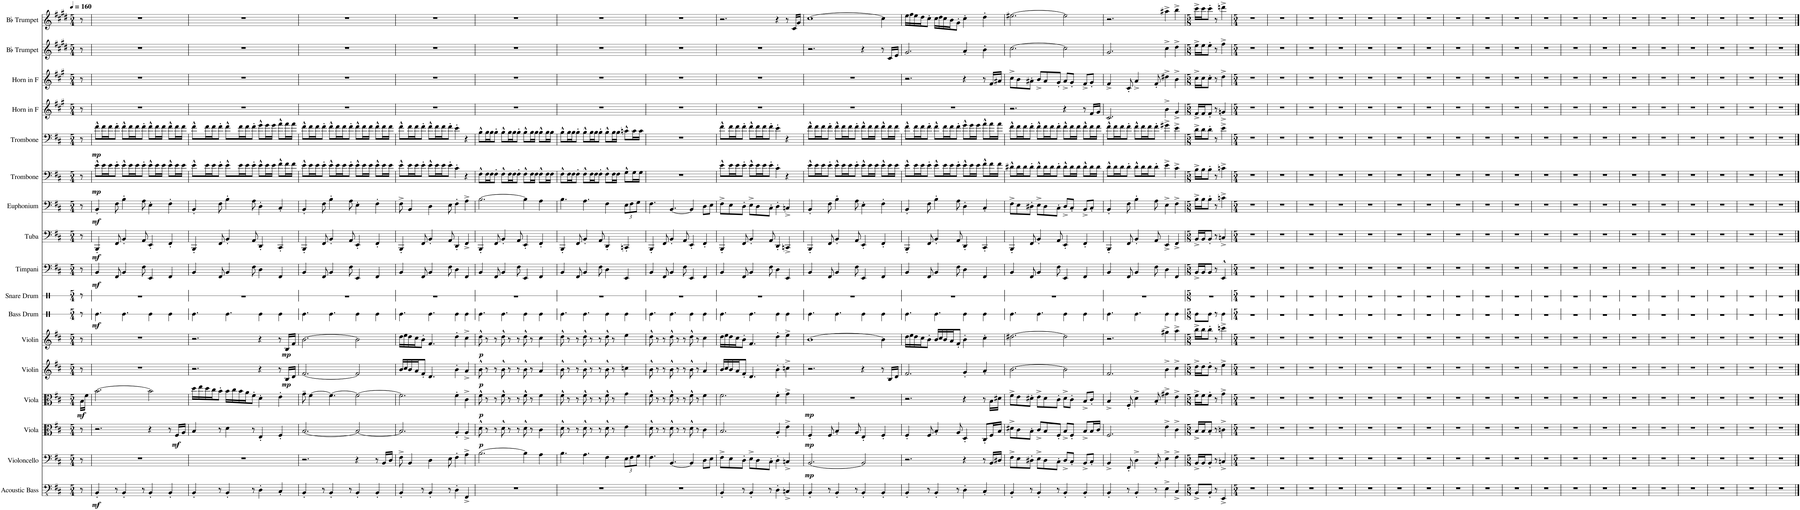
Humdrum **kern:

**kern	**dynam	**kern	**dynam	**kern	**dynam	**kern	**dynam	**kern	**dynam	**kern	**dynam	**kern	**dynam	**kern	**kern	**dynam	**kern	**dynam	**kern	**dynam	**kern	**dynam	**kern	**dynam	**kern	**kern	**kern	**kern
*part17	*part17	*part16	*part16	*part15	*part15	*part14	*part14	*part13	*part13	*part12	*part12	*part11	*part11	*part10	*part9	*part9	*part8	*part8	*part7	*part7	*part6	*part6	*part5	*part5	*part4	*part3	*part2	*part1
*staff17	*staff17	*staff16	*staff16	*staff15	*staff15	*staff14	*staff14	*staff13	*staff13	*staff12	*staff12	*staff11	*staff11	*staff10	*staff9	*staff9	*staff8	*staff8	*staff7	*staff7	*staff6	*staff6	*staff5	*staff5	*staff4	*staff3	*staff2	*staff1
*I"Acoustic Bass	*	*I"Violoncello	*	*I"Viola	*	*I"Viola	*	*I"Violin	*	*I"Violin	*	*I"Bass Drum	*	*I"Snare Drum	*I"Timpani	*	*I"Tuba	*	*I"Euphonium	*	*I"Trombone	*	*I"Trombone	*	*I"Horn in F	*I"Horn in F	*I"Bb Trumpet	*I"Bb Trumpet
*I'Bass	*	*I'Vc.	*	*I'Vla.	*	*I'Vla.	*	*I'Vln.	*	*I'Vln.	*	*I'B. Dr.	*	*I'Sn. Dr.	*I'Timp.	*	*I'Tba.	*	*I'Euph.	*	*I'Tbn.	*	*I'Tbn.	*	*	*	*I'Bb Tpt.	*I'Bb Tpt.
*	*	*	*	*	*	*	*	*	*	*	*	*stria1	*	*stria1	*	*	*	*	*	*	*	*	*	*	*	*	*	*
*clefFv4	*	*clefF4	*	*clefC3	*	*clefC3	*	*clefG2	*	*clefG2	*	*clefX	*	*clefX	*clefF4	*	*clefF4	*	*clefF4	*	*clefF4	*	*clefF4	*	*clefG2	*clefG2	*clefG2	*clefG2
*	*	*	*	*	*	*	*	*	*	*	*	*	*	*	*	*	*	*	*	*	*	*	*	*	*Trd4c7	*Trd4c7	*Trd1c2	*Trd1c2
*k[f#c#]	*	*k[f#c#]	*	*k[f#c#]	*	*k[f#c#]	*	*k[f#c#]	*	*k[f#c#]	*	*k[]	*	*k[]	*k[f#c#]	*	*k[f#c#]	*	*k[f#c#]	*	*k[f#c#]	*	*k[f#c#]	*	*k[f#c#g#]	*k[f#c#g#]	*k[f#c#g#d#]	*k[f#c#g#d#]
*M5/4	*	*M5/4	*	*M5/4	*	*M5/4	*	*M5/4	*	*M5/4	*	*M5/4	*	*M5/4	*M5/4	*	*M5/4	*	*M5/4	*	*M5/4	*	*M5/4	*	*M5/4	*M5/4	*M5/4	*M5/4
*MM160	*	*MM160	*	*MM160	*	*MM160	*	*MM160	*	*MM160	*	*MM160	*	*MM160	*MM160	*	*MM160	*	*MM160	*	*MM160	*	*MM160	*	*MM160	*MM160	*MM160	*MM160
=1	=1	=1	=1	=1	=1	=1	=1	=1	=1	=1	=1	=1	=1	=1	=1	=1	=1	=1	=1	=1	=1	=1	=1	=1	=1	=1	=1	=1
!	!	!	!	!	!	!	!LO:DY:b	!	!	!	!	!	!	!	!	!	!	!	!	!	!	!	!	!	!	!	!	!
8r	.	8r	.	8r	.	16B\LL	mf	8r	.	8r	.	8r	.	8r	8r	.	8r	.	8r	.	8r	.	8r	.	8r	8r	8r	8r
.	.	.	.	.	.	16f#\JJ	.	.	.	.	.	.	.	.	.	.	.	.	.	.	.	.	.	.	.	.	.	.
=2	=2	=2	=2	=2	=2	=2	=2	=2	=2	=2	=2	=2	=2	=2	=2	=2	=2	=2	=2	=2	=2	=2	=2	=2	=2	=2	=2	=2
!	!LO:DY:b	!	!	!	!	!	!	!	!	!	!	!	!LO:DY:b	!	!	!LO:DY:b	!	!LO:DY:b	!	!LO:DY:b	!	!LO:DY:b	!	!LO:DY:b	!	!	!	!
4BBB'/	mf	4%5r	.	2.r	.	[2.b\	.	4%5r	.	4%5r	.	4.Re\	mf	4%5r	4BB/	mf	4BBB'/	mf	4BB'/	mf	8e^^\L	mp	8f#^^\L	mp	4%5r	4%5r	4%5r	4%5r
.	.	.	.	.	.	.	.	.	.	.	.	.	.	.	.	.	.	.	.	.	16e\L	.	16f#\L	.	.	.	.	.
.	.	.	.	.	.	.	.	.	.	.	.	.	.	.	.	.	.	.	.	.	16e\J	.	16f#\J	.	.	.	.	.
8r	.	.	.	.	.	.	.	.	.	.	.	.	.	.	8FF#/	.	8FF#/	.	8F#\	.	8e'\J	.	8f#'\J	.	.	.	.	.
4BBB'/	.	.	.	.	.	.	.	.	.	.	.	4.Re\	.	.	4BB/	.	4BB'/	.	4B'\	.	8e^^\L	.	8f#^^\L	.	.	.	.	.
.	.	.	.	.	.	.	.	.	.	.	.	.	.	.	.	.	.	.	.	.	16e\L	.	16f#\L	.	.	.	.	.
.	.	.	.	.	.	.	.	.	.	.	.	.	.	.	.	.	.	.	.	.	16e\J	.	16f#\J	.	.	.	.	.
8r	.	.	.	.	.	.	.	.	.	.	.	.	.	.	8F#\	.	8AA/	.	8A\	.	8e'\J	.	8f#'\J	.	.	.	.	.
4BBB'/	.	.	.	4r	.	2b\]	.	.	.	.	.	4Re\	.	.	4EE/	.	4EE'/	.	4E'\	.	8e^^\L	.	8f#^^\L	.	.	.	.	.
.	.	.	.	.	.	.	.	.	.	.	.	.	.	.	.	.	.	.	.	.	16e\L	.	16f#\L	.	.	.	.	.
.	.	.	.	.	.	.	.	.	.	.	.	.	.	.	.	.	.	.	.	.	16e\JJ	.	16f#\JJ	.	.	.	.	.
4BBB'/	.	.	.	8r	.	.	.	.	.	.	.	4Re\	.	.	4FF#/	.	4FF#'/	.	4F#'\	.	8e^^\L	.	8f#^^\L	.	.	.	.	.
!	!	!	!	!	!LO:DY:b	!	!	!	!	!	!	!	!	!	!	!	!	!	!	!	!	!	!	!	!	!	!	!
.	.	.	.	16F#/LL	mf	.	.	.	.	.	.	.	.	.	.	.	.	.	.	.	16e\L	.	16f#\L	.	.	.	.	.
.	.	.	.	16A/JJ	.	.	.	.	.	.	.	.	.	.	.	.	.	.	.	.	16e\JJ	.	16f#\JJ	.	.	.	.	.
=3	=3	=3	=3	=3	=3	=3	=3	=3	=3	=3	=3	=3	=3	=3	=3	=3	=3	=3	=3	=3	=3	=3	=3	=3	=3	=3	=3	=3
4BBB'/	.	4%5r	.	4B/	.	16dd\LL	.	2.r	.	2.r	.	4.Re\	.	4%5r	4BB/	.	4BBB'/	.	4BB'/	.	8e^^\L	.	8f#^^\L	.	4%5r	4%5r	4%5r	4%5r
.	.	.	.	.	.	16ee\	.	.	.	.	.	.	.	.	.	.	.	.	.	.	.	.	.	.	.	.	.	.
.	.	.	.	.	.	16dd\	.	.	.	.	.	.	.	.	.	.	.	.	.	.	16e\L	.	16f#\L	.	.	.	.	.
.	.	.	.	.	.	16cc#\J	.	.	.	.	.	.	.	.	.	.	.	.	.	.	16e\J	.	16f#\J	.	.	.	.	.
8r	.	.	.	8r	.	8b'\J	.	.	.	.	.	.	.	.	8FF#/	.	8FF#/	.	8F#\	.	8e'\J	.	8f#'\J	.	.	.	.	.
4BBB'/	.	.	.	4d\	.	16b\LL	.	.	.	.	.	4.Re\	.	.	4BB/	.	4BB'/	.	4B'\	.	8e^^\L	.	8f#^^\L	.	.	.	.	.
.	.	.	.	.	.	16cc#\	.	.	.	.	.	.	.	.	.	.	.	.	.	.	.	.	.	.	.	.	.	.
.	.	.	.	.	.	16b\	.	.	.	.	.	.	.	.	.	.	.	.	.	.	16e\L	.	16f#\L	.	.	.	.	.
.	.	.	.	.	.	16a\J	.	.	.	.	.	.	.	.	.	.	.	.	.	.	16e\J	.	16f#\J	.	.	.	.	.
8r	.	.	.	8r	.	8f#'\J	.	.	.	.	.	.	.	.	8F#\	.	8AA/	.	8A\	.	8e'\J	.	8f#'\J	.	.	.	.	.
4DD'\	.	.	.	4E'/	.	4d'\	.	4r	.	4r	.	4Re\	.	.	4D\	.	4DD'/	.	4D'\	.	8e^^\L	.	8g^^\L	.	.	.	.	.
.	.	.	.	.	.	.	.	.	.	.	.	.	.	.	.	.	.	.	.	.	16e\L	.	16g\L	.	.	.	.	.
.	.	.	.	.	.	.	.	.	.	.	.	.	.	.	.	.	.	.	.	.	16e\JJ	.	16g\JJ	.	.	.	.	.
4CC#'/	.	.	.	4F#'/	.	4e'\	.	8r	.	8r	.	4Re\	.	.	4FF#/	.	4CC#'/	.	4C#'/	.	8f#^^\L	.	8a^^\L	.	.	.	.	.
!	!	!	!	!	!	!	!	!	!LO:DY:b	!	!LO:DY:b	!	!	!	!	!	!	!	!	!	!	!	!	!	!	!	!	!
.	.	.	.	.	.	.	.	16B/LL	mp	16B/LL	mp	.	.	.	.	.	.	.	.	.	16f#\L	.	16a\L	.	.	.	.	.
.	.	.	.	.	.	.	.	16d/JJ	.	16f#/JJ	.	.	.	.	.	.	.	.	.	.	16f#\JJ	.	16a\JJ	.	.	.	.	.
=4	=4	=4	=4	=4	=4	=4	=4	=4	=4	=4	=4	=4	=4	=4	=4	=4	=4	=4	=4	=4	=4	=4	=4	=4	=4	=4	=4	=4
4BBB'/	.	2.r	.	[2.B/	.	8g~\	.	[2.f#/	.	[2.b\	.	4.Re\	.	4%5r	4BB/	.	4BBB'/	.	4BB'/	.	8e^^\L	.	8f#^^\L	.	4%5r	4%5r	4%5r	4%5r
.	.	.	.	.	.	[4f#\	.	.	.	.	.	.	.	.	.	.	.	.	.	.	16e\L	.	16f#\L	.	.	.	.	.
.	.	.	.	.	.	.	.	.	.	.	.	.	.	.	.	.	.	.	.	.	16e\J	.	16f#\J	.	.	.	.	.
8r	.	.	.	.	.	.	.	.	.	.	.	.	.	.	8FF#/	.	8FF#/	.	8F#\	.	8e'\J	.	8f#'\J	.	.	.	.	.
4BBB'/	.	.	.	.	.	4.f#\_	.	.	.	.	.	4.Re\	.	.	4BB/	.	4BB'/	.	4B'\	.	8e^^\L	.	8f#^^\L	.	.	.	.	.
.	.	.	.	.	.	.	.	.	.	.	.	.	.	.	.	.	.	.	.	.	16e\L	.	16f#\L	.	.	.	.	.
.	.	.	.	.	.	.	.	.	.	.	.	.	.	.	.	.	.	.	.	.	16e\J	.	16f#\J	.	.	.	.	.
8r	.	.	.	.	.	.	.	.	.	.	.	.	.	.	8F#\	.	8AA/	.	8A\	.	8e'\J	.	8f#'\J	.	.	.	.	.
4BBB'/	.	4r	.	2B/_	.	2f#\_	.	2f#/]	.	2b\]	.	4Re\	.	.	4EE/	.	4EE'/	.	4E'\	.	8e^^\L	.	8f#^^\L	.	.	.	.	.
.	.	.	.	.	.	.	.	.	.	.	.	.	.	.	.	.	.	.	.	.	16e\L	.	16f#\L	.	.	.	.	.
.	.	.	.	.	.	.	.	.	.	.	.	.	.	.	.	.	.	.	.	.	16e\JJ	.	16f#\JJ	.	.	.	.	.
4BBB'/	.	8r	.	.	.	.	.	.	.	.	.	4Re\	.	.	4FF#/	.	4FF#'/	.	4F#'\	.	8e^^\L	.	8f#^^\L	.	.	.	.	.
.	.	16BB/LL	.	.	.	.	.	.	.	.	.	.	.	.	.	.	.	.	.	.	16e\L	.	16f#\L	.	.	.	.	.
.	.	16D/JJ	.	.	.	.	.	.	.	.	.	.	.	.	.	.	.	.	.	.	16e\JJ	.	16f#\JJ	.	.	.	.	.
=5	=5	=5	=5	=5	=5	=5	=5	=5	=5	=5	=5	=5	=5	=5	=5	=5	=5	=5	=5	=5	=5	=5	=5	=5	=5	=5	=5	=5
4BBB'/	.	8F#^\	.	2.B/]	.	2.f#\]	.	16b/LL	.	16dd\LL	.	4.Re\	.	4%5r	4BB/	.	4BBB'/	.	8F#^\	.	8e^^\L	.	8f#^^\L	.	4%5r	4%5r	4%5r	4%5r
.	.	.	.	.	.	.	.	16cc#/	.	16ee\	.	.	.	.	.	.	.	.	.	.	.	.	.	.	.	.	.	.
.	.	4BB/	.	.	.	.	.	16b/	.	16dd\	.	.	.	.	.	.	.	.	4BB/	.	16e\L	.	16f#\L	.	.	.	.	.
.	.	.	.	.	.	.	.	16a/J	.	16cc#\J	.	.	.	.	.	.	.	.	.	.	16e\J	.	16f#\J	.	.	.	.	.
8r	.	.	.	.	.	.	.	8f#'/J	.	8b'\J	.	.	.	.	8FF#/	.	8FF#/	.	.	.	8e'\J	.	8f#'\J	.	.	.	.	.
4BBB'/	.	4D\	.	.	.	.	.	4.d/	.	4.f#/	.	4.Re\	.	.	4BB/	.	4BB'/	.	4D\	.	8e^^\L	.	8f#^^\L	.	.	.	.	.
.	.	.	.	.	.	.	.	.	.	.	.	.	.	.	.	.	.	.	.	.	16e\L	.	16f#\L	.	.	.	.	.
.	.	.	.	.	.	.	.	.	.	.	.	.	.	.	.	.	.	.	.	.	16e\J	.	16f#\J	.	.	.	.	.
8r	.	8E\	.	.	.	.	.	.	.	.	.	.	.	.	8F#\	.	8AA/	.	8E\	.	8e'\J	.	8f#'\J	.	.	.	.	.
4DD'\	.	4F#'\	.	4A'/	.	4f#'\	.	4b'\	.	4dd'\	.	4Re\	.	.	4D\	.	4DD'/	.	4F#'\	.	4c#'\	.	4e'\	.	.	.	.	.
4FFF#^/	.	4A^\	.	4A^/	.	4c#^\	.	4a^/	.	4cc#^\	.	4Re\	.	.	4FF#/	.	4FF#^/	.	4A^\	.	4r	.	4r	.	.	.	.	.
=6	=6	=6	=6	=6	=6	=6	=6	=6	=6	=6	=6	=6	=6	=6	=6	=6	=6	=6	=6	=6	=6	=6	=6	=6	=6	=6	=6	=6
!	!	!	!	!	!LO:DY:b	!	!LO:DY:b	!	!LO:DY:b	!	!LO:DY:b	!	!	!	!	!	!	!	!	!	!	!	!	!	!	!	!	!
4%5r	.	[2.B\	.	8d^^\	p	8f#^^\	p	8b^^\	p	8dd^^\	p	4.Re\	.	4%5r	4BB/	.	4BBB'/	.	[2.B\	.	8F#^^\L	.	8B^^\L	.	4%5r	4%5r	4%5r	4%5r
.	.	.	.	8r	.	8r	.	8r	.	8r	.	.	.	.	.	.	.	.	.	.	16F#\L	.	16B\L	.	.	.	.	.
.	.	.	.	.	.	.	.	.	.	.	.	.	.	.	.	.	.	.	.	.	16F#\J	.	16B\J	.	.	.	.	.
.	.	.	.	8r	.	8r	.	8r	.	8r	.	.	.	.	8FF#/	.	8FF#/	.	.	.	8F#'\J	.	8B'\J	.	.	.	.	.
.	.	.	.	8d^^\	.	8f#^^\	.	8b^^\	.	8dd^^\	.	4.Re\	.	.	4BB/	.	4BB'/	.	.	.	8F#^^\L	.	8B^^\L	.	.	.	.	.
.	.	.	.	8r	.	8r	.	8r	.	8r	.	.	.	.	.	.	.	.	.	.	16F#\L	.	16B\L	.	.	.	.	.
.	.	.	.	.	.	.	.	.	.	.	.	.	.	.	.	.	.	.	.	.	16F#\J	.	16B\J	.	.	.	.	.
.	.	.	.	8r	.	8r	.	8r	.	8r	.	.	.	.	8F#\	.	8AA/	.	.	.	8F#'\J	.	8B'\J	.	.	.	.	.
.	.	4B\]	.	8d^^\	.	8f#^^\	.	8b^^\	.	8dd^^\	.	4Re\	.	.	4EE/	.	4EE'/	.	4B\]	.	8F#^^\L	.	8B^^\L	.	.	.	.	.
.	.	.	.	8r	.	8r	.	8r	.	8r	.	.	.	.	.	.	.	.	.	.	16F#\L	.	16B\L	.	.	.	.	.
.	.	.	.	.	.	.	.	.	.	.	.	.	.	.	.	.	.	.	.	.	16F#\JJ	.	16B\JJ	.	.	.	.	.
.	.	4A\	.	4c#\	.	4f#\	.	4a/	.	4cc#\	.	4Re\	.	.	4FF#/	.	4FF#'/	.	4A\	.	8F#^^\L	.	8B^^\L	.	.	.	.	.
.	.	.	.	.	.	.	.	.	.	.	.	.	.	.	.	.	.	.	.	.	16F#\L	.	16B\L	.	.	.	.	.
.	.	.	.	.	.	.	.	.	.	.	.	.	.	.	.	.	.	.	.	.	16F#\JJ	.	16B\JJ	.	.	.	.	.
=7	=7	=7	=7	=7	=7	=7	=7	=7	=7	=7	=7	=7	=7	=7	=7	=7	=7	=7	=7	=7	=7	=7	=7	=7	=7	=7	=7	=7
4%5r	.	4.B\	.	8d^^\	.	8f#^^\	.	8b^^\	.	8dd^^\	.	4.Re\	.	4%5r	4BB/	.	4BBB'/	.	4.B\	.	8F#^^\L	.	8B^^\L	.	4%5r	4%5r	4%5r	4%5r
.	.	.	.	8r	.	8r	.	8r	.	8r	.	.	.	.	.	.	.	.	.	.	16F#\L	.	16B\L	.	.	.	.	.
.	.	.	.	.	.	.	.	.	.	.	.	.	.	.	.	.	.	.	.	.	16F#\J	.	16B\J	.	.	.	.	.
.	.	.	.	8r	.	8r	.	8r	.	8r	.	.	.	.	8FF#/	.	8FF#/	.	.	.	8F#'\J	.	8B'\J	.	.	.	.	.
.	.	4.A\	.	8d^^\	.	8f#^^\	.	8b^^\	.	8dd^^\	.	4.Re\	.	.	4BB/	.	4BB'/	.	4.A\	.	8F#^^\L	.	8B^^\L	.	.	.	.	.
.	.	.	.	8r	.	8r	.	8r	.	8r	.	.	.	.	.	.	.	.	.	.	16F#\L	.	16B\L	.	.	.	.	.
.	.	.	.	.	.	.	.	.	.	.	.	.	.	.	.	.	.	.	.	.	16F#\J	.	16B\J	.	.	.	.	.
.	.	.	.	8r	.	8r	.	8r	.	8r	.	.	.	.	8F#\	.	8AA/	.	.	.	8F#'\J	.	8B'\J	.	.	.	.	.
.	.	4F#\	.	8d^^\	.	8f#^^\	.	8b^^\	.	8dd^^\	.	4Re\	.	.	4D\	.	4DD'/	.	4F#\	.	8F#^^\L	.	8B^^\L	.	.	.	.	.
.	.	.	.	8r	.	8r	.	8r	.	8r	.	.	.	.	.	.	.	.	.	.	16F#\L	.	16B\L	.	.	.	.	.
.	.	.	.	.	.	.	.	.	.	.	.	.	.	.	.	.	.	.	.	.	16F#\JJ	.	16B\JJ	.	.	.	.	.
*	*	*Xbrackettup	*	*	*	*	*	*	*	*	*	*	*	*	*	*	*	*	*Xbrackettup	*	*	*	*	*	*	*	*	*
.	.	12E\L	.	4e\	.	4g\	.	4ccn\	.	4ee\	.	4Re\	.	.	4EE/	.	4CCn'/	.	12E\L	.	8G^^\L	.	8cn^^\L	.	.	.	.	.
.	.	12F#\	.	.	.	.	.	.	.	.	.	.	.	.	.	.	.	.	12F#\	.	.	.	.	.	.	.	.	.
.	.	.	.	.	.	.	.	.	.	.	.	.	.	.	.	.	.	.	.	.	16G\L	.	16c\L	.	.	.	.	.
.	.	12G\J	.	.	.	.	.	.	.	.	.	.	.	.	.	.	.	.	12G\J	.	.	.	.	.	.	.	.	.
.	.	.	.	.	.	.	.	.	.	.	.	.	.	.	.	.	.	.	.	.	16G\JJ	.	16c\JJ	.	.	.	.	.
=8	=8	=8	=8	=8	=8	=8	=8	=8	=8	=8	=8	=8	=8	=8	=8	=8	=8	=8	=8	=8	=8	=8	=8	=8	=8	=8	=8	=8
4%5r	.	4.F#\	.	8d^^\	.	8f#^^\	.	8b^^\	.	8dd^^\	.	4.Re\	.	4%5r	4BB/	.	4BBB'/	.	4.F#\	.	4%5r	.	4%5r	.	4%5r	4%5r	4%5r	4%5r
.	.	.	.	8r	.	8r	.	8r	.	8r	.	.	.	.	.	.	.	.	.	.	.	.	.	.	.	.	.	.
.	.	.	.	8r	.	8r	.	8r	.	8r	.	.	.	.	8FF#/	.	8FF#/	.	.	.	.	.	.	.	.	.	.	.
.	.	[4.BB/	.	8d^^\	.	8f#^^\	.	8b^^\	.	8dd^^\	.	4.Re\	.	.	4BB/	.	4BB'/	.	[4.BB/	.	.	.	.	.	.	.	.	.
.	.	.	.	8r	.	8r	.	8r	.	8r	.	.	.	.	.	.	.	.	.	.	.	.	.	.	.	.	.	.
.	.	.	.	8r	.	8r	.	8r	.	8r	.	.	.	.	8F#\	.	8AA/	.	.	.	.	.	.	.	.	.	.	.
.	.	4BB/]	.	8d^^\	.	8f#^^\	.	8b^^\	.	8dd^^\	.	4Re\	.	.	4EE/	.	4EE'/	.	4BB/]	.	.	.	.	.	.	.	.	.
.	.	.	.	8r	.	8r	.	8r	.	8r	.	.	.	.	.	.	.	.	.	.	.	.	.	.	.	.	.	.
.	.	8D\L	.	4c#\	.	4f#\	.	4a/	.	4cc#\	.	4Re\	.	.	4FF#/	.	4FF#'/	.	8D\L	.	.	.	.	.	.	.	.	.
.	.	8E\J	.	.	.	.	.	.	.	.	.	.	.	.	.	.	.	.	8E\J	.	.	.	.	.	.	.	.	.
=9	=9	=9	=9	=9	=9	=9	=9	=9	=9	=9	=9	=9	=9	=9	=9	=9	=9	=9	=9	=9	=9	=9	=9	=9	=9	=9	=9	=9
4BBB'/	.	8F#^\L	.	2.B/	.	2.f#\	.	16b/LL	.	16dd\LL	.	4.Re\	.	4%5r	4BB/	.	4BBB'/	.	8F#^\L	.	8e^^\L	.	8f#^^\L	.	4%5r	4%5r	4%5r	2.r
.	.	.	.	.	.	.	.	16cc#/	.	16ee\	.	.	.	.	.	.	.	.	.	.	.	.	.	.	.	.	.	.
.	.	8E\	.	.	.	.	.	16b/	.	16dd\	.	.	.	.	.	.	.	.	8E\	.	16e\L	.	16f#\L	.	.	.	.	.
.	.	.	.	.	.	.	.	16a/J	.	16cc#\J	.	.	.	.	.	.	.	.	.	.	16e\J	.	16f#\J	.	.	.	.	.
8r	.	8D'\J	.	.	.	.	.	8f#'/J	.	8b'\J	.	.	.	.	8FF#/	.	8FF#/	.	8D'\J	.	8e'\J	.	8f#'\J	.	.	.	.	.
4BBB'/	.	8E^\L	.	.	.	.	.	4.d/	.	4.f#/	.	4.Re\	.	.	4BB/	.	4BB'/	.	8E^\L	.	8e^^\L	.	8f#^^\L	.	.	.	.	.
.	.	8D\	.	.	.	.	.	.	.	.	.	.	.	.	.	.	.	.	8D\	.	16e\L	.	16f#\L	.	.	.	.	.
.	.	.	.	.	.	.	.	.	.	.	.	.	.	.	.	.	.	.	.	.	16e\J	.	16f#\J	.	.	.	.	.
8r	.	8C#'\J	.	.	.	.	.	.	.	.	.	.	.	.	8F#\	.	8AA/	.	8C#'\J	.	8e'\J	.	8f#'\J	.	.	.	.	.
4DD'\	.	4D'\	.	4A'/	.	4f#'\	.	4b'\	.	4dd'\	.	4Re\	.	.	4D\	.	4DD'/	.	4D'\	.	4c#'\	.	4e'\	.	.	.	.	4r
4CCn^/	.	4Cn^/	.	4e^\	.	4g^\	.	4ccn^\	.	4ee^\	.	4Re\	.	.	4EE/	.	4CCn^/	.	4Cn^/	.	4r	.	4r	.	.	.	.	8r
.	.	.	.	.	.	.	.	.	.	.	.	.	.	.	.	.	.	.	.	.	.	.	.	.	.	.	.	16c#/LL
.	.	.	.	.	.	.	.	.	.	.	.	.	.	.	.	.	.	.	.	.	.	.	.	.	.	.	.	16g#/JJ
=10	=10	=10	=10	=10	=10	=10	=10	=10	=10	=10	=10	=10	=10	=10	=10	=10	=10	=10	=10	=10	=10	=10	=10	=10	=10	=10	=10	=10
!	!	!	!LO:DY:b	!	!LO:DY:b	!	!LO:DY:b	!	!	!	!	!	!	!	!	!	!	!	!	!	!	!	!	!	!	!	!	!
4BBB'/	.	[2.BB/	mp	4F#'/	mp	4%5r	mp	2.r	.	[1b	.	4.Re\	.	4%5r	4BB/	.	4BBB'/	.	4BB'/	.	8e^^\L	.	8f#^^\L	.	4%5r	4%5r	2.r	[1cc#
.	.	.	.	.	.	.	.	.	.	.	.	.	.	.	.	.	.	.	.	.	16e\L	.	16f#\L	.	.	.	.	.
.	.	.	.	.	.	.	.	.	.	.	.	.	.	.	.	.	.	.	.	.	16e\J	.	16f#\J	.	.	.	.	.
8r	.	.	.	8F#/	.	.	.	.	.	.	.	.	.	.	8FF#/	.	8FF#/	.	8F#\	.	8e'\J	.	8f#'\J	.	.	.	.	.
4BBB'/	.	.	.	4B'/	.	.	.	.	.	.	.	4.Re\	.	.	4BB/	.	4BB'/	.	4B'\	.	8e^^\L	.	8f#^^\L	.	.	.	.	.
.	.	.	.	.	.	.	.	.	.	.	.	.	.	.	.	.	.	.	.	.	16e\L	.	16f#\L	.	.	.	.	.
.	.	.	.	.	.	.	.	.	.	.	.	.	.	.	.	.	.	.	.	.	16e\J	.	16f#\J	.	.	.	.	.
8r	.	.	.	8A/	.	.	.	.	.	.	.	.	.	.	8F#\	.	8AA/	.	8A\	.	8e'\J	.	8f#'\J	.	.	.	.	.
4BBB'/	.	2BB/]	.	4E'/	.	.	.	4r	.	.	.	4Re\	.	.	4EE/	.	4EE'/	.	4E'\	.	8e^^\L	.	8f#^^\L	.	.	.	4r	.
.	.	.	.	.	.	.	.	.	.	.	.	.	.	.	.	.	.	.	.	.	16e\L	.	16f#\L	.	.	.	.	.
.	.	.	.	.	.	.	.	.	.	.	.	.	.	.	.	.	.	.	.	.	16e\JJ	.	16f#\JJ	.	.	.	.	.
4BBB'/	.	.	.	4F#'/	.	.	.	8r	.	4b\]	.	4Re\	.	.	4FF#/	.	4FF#'/	.	4F#'\	.	8e^^\L	.	8f#^^\L	.	.	.	8r	4cc#\]
.	.	.	.	.	.	.	.	16B/LL	.	.	.	.	.	.	.	.	.	.	.	.	16e\L	.	16f#\L	.	.	.	16c#/LL	.
.	.	.	.	.	.	.	.	16d/JJ	.	.	.	.	.	.	.	.	.	.	.	.	16e\JJ	.	16f#\JJ	.	.	.	16e/JJ	.
=11	=11	=11	=11	=11	=11	=11	=11	=11	=11	=11	=11	=11	=11	=11	=11	=11	=11	=11	=11	=11	=11	=11	=11	=11	=11	=11	=11	=11
4BBB'/	.	2.r	.	4F#'/	.	2.r	.	2.f#/	.	16dd\LL	.	4.Re\	.	4%5r	4BB/	.	4BBB'/	.	4BB'/	.	8e^^\L	.	8f#^^\L	.	4%5r	2.r	2.g#/	16ee\LL
.	.	.	.	.	.	.	.	.	.	16ee\	.	.	.	.	.	.	.	.	.	.	.	.	.	.	.	.	.	16ff#\
.	.	.	.	.	.	.	.	.	.	16dd\	.	.	.	.	.	.	.	.	.	.	16e\L	.	16f#\L	.	.	.	.	16ee\
.	.	.	.	.	.	.	.	.	.	16cc#\J	.	.	.	.	.	.	.	.	.	.	16e\J	.	16f#\J	.	.	.	.	16dd#\J
8r	.	.	.	8F#/	.	.	.	.	.	8b'\J	.	.	.	.	8FF#/	.	8FF#/	.	8F#\	.	8e'\J	.	8f#'\J	.	.	.	.	8cc#'\J
4BBB'/	.	.	.	4B'/	.	.	.	.	.	16b/LL	.	4.Re\	.	.	4BB/	.	4BB'/	.	4B'\	.	8e^^\L	.	8f#^^\L	.	.	.	.	16cc#\LL
.	.	.	.	.	.	.	.	.	.	16cc#/	.	.	.	.	.	.	.	.	.	.	.	.	.	.	.	.	.	16dd#\
.	.	.	.	.	.	.	.	.	.	16b/	.	.	.	.	.	.	.	.	.	.	16e\L	.	16f#\L	.	.	.	.	16cc#\
.	.	.	.	.	.	.	.	.	.	16a/J	.	.	.	.	.	.	.	.	.	.	16e\J	.	16f#\J	.	.	.	.	16b\J
8r	.	.	.	8A/	.	.	.	.	.	8f#'/J	.	.	.	.	8F#\	.	8AA/	.	8A\	.	8e'\J	.	8f#'\J	.	.	.	.	8g#'\J
4DD'\	.	4r	.	4D'/	.	4r	.	4g'/	.	4b'\	.	4Re\	.	.	4D\	.	4DD'/	.	4D'\	.	8e^^\L	.	8g^^\L	.	.	4r	4a'/	4cc#'\
.	.	.	.	.	.	.	.	.	.	.	.	.	.	.	.	.	.	.	.	.	16e\L	.	16g\L	.	.	.	.	.
.	.	.	.	.	.	.	.	.	.	.	.	.	.	.	.	.	.	.	.	.	16e\JJ	.	16g\JJ	.	.	.	.	.
4CC#'/	.	8r	.	8C#'/L	.	8r	.	4a'/	.	4cc#'\	.	4Re\	.	.	4FF#/	.	4CC#'/	.	4C#'/	.	8f#^^\L	.	8a^^\L	.	.	8r	4b'\	4dd#'\
.	.	16BB/LL	.	16F#/L	.	16B\LL	.	.	.	.	.	.	.	.	.	.	.	.	.	.	16f#\L	.	16a\L	.	.	16f#/LL	.	.
.	.	16D#X/JJ	.	16B/JJ	.	16d#X\JJ	.	.	.	.	.	.	.	.	.	.	.	.	.	.	16f#\JJ	.	16a\JJ	.	.	16a#X/JJ	.	.
=12	=12	=12	=12	=12	=12	=12	=12	=12	=12	=12	=12	=12	=12	=12	=12	=12	=12	=12	=12	=12	=12	=12	=12	=12	=12	=12	=12	=12
4BBB'/	.	8F#^\L	.	8d#X^\L	.	8f#^\L	.	[2.b\	.	[2.dd#X\	.	4.Re\	.	4%5r	4BB/	.	4BBB'/	.	8F#^\L	.	8d#X^^\L	.	8f#^^\L	.	2.r	8cc#^\L	[2.cc#\	[2.ee#X\
.	.	8E\	.	8c#\	.	8e\	.	.	.	.	.	.	.	.	.	.	.	.	8E\	.	16d#\L	.	16f#\L	.	.	8b\	.	.
.	.	.	.	.	.	.	.	.	.	.	.	.	.	.	.	.	.	.	.	.	16d#\J	.	16f#\J	.	.	.	.	.
8r	.	8D#X'\J	.	8B'\J	.	8d#X'\J	.	.	.	.	.	.	.	.	8FF#/	.	8FF#/	.	8D#X'\J	.	8d#'\J	.	8f#'\J	.	.	8a#X'\J	.	.
4BBB'/	.	8E^\L	.	8c#^/L	.	8e^\L	.	.	.	.	.	4.Re\	.	.	4BB/	.	4BB'/	.	8E^\L	.	8d#^^\L	.	8f#^^\L	.	.	8b^/L	.	.
.	.	8D#\	.	8B/	.	8d#\	.	.	.	.	.	.	.	.	.	.	.	.	8D#\	.	16d#\L	.	16f#\L	.	.	8a#/	.	.
.	.	.	.	.	.	.	.	.	.	.	.	.	.	.	.	.	.	.	.	.	16d#\J	.	16f#\J	.	.	.	.	.
8r	.	8C#'\J	.	8F#'/J	.	8c#'\J	.	.	.	.	.	.	.	.	8F#\	.	8AA/	.	8C#'\J	.	8d#'\J	.	8f#'\J	.	.	8g#'/J	.	.
4BBB'/	.	8D#^/L	.	8B^/L	.	8d#^\L	.	2b\]	.	2dd#\]	.	4Re\	.	.	4EE/	.	4EE'/	.	8D#^/L	.	8d#^^\L	.	8f#^^\L	.	4r	8a#^/L	2cc#\]	2ee#\]
.	.	8C#'/J	.	8F#'/J	.	8c#'\J	.	.	.	.	.	.	.	.	.	.	.	.	8C#'/J	.	16d#\L	.	16f#\L	.	.	8g#'/J	.	.
.	.	.	.	.	.	.	.	.	.	.	.	.	.	.	.	.	.	.	.	.	16d#\JJ	.	16f#\JJ	.	.	.	.	.
4BBB'/	.	8BB^/L	.	8B^/L	.	8B^/L	.	.	.	.	.	4Re\	.	.	4FF#/	.	4FF#'/	.	8BB^/L	.	8d#^^\L	.	8f#^^\L	.	8r	8f#^/L	.	.
.	.	8C#'/J	.	16B/L	.	8c#'/J	.	.	.	.	.	.	.	.	.	.	.	.	8C#'/J	.	16d#\L	.	16f#\L	.	16f#/LL	8g#'/J	.	.
.	.	.	.	16c#/JJ	.	.	.	.	.	.	.	.	.	.	.	.	.	.	.	.	16d#\JJ	.	16f#\JJ	.	16g#/JJ	.	.	.
=13	=13	=13	=13	=13	=13	=13	=13	=13	=13	=13	=13	=13	=13	=13	=13	=13	=13	=13	=13	=13	=13	=13	=13	=13	=13	=13	=13	=13
4BBB'/	.	4BB^/	.	2.F#/	.	4B^/	.	2.f#/	.	2.r	.	4.Re\	.	4%5r	4BB/	.	4BBB'/	.	4BB'/	.	8d^^\L	.	8f#^^\L	.	2.c#/	4f#^/	2.g#/	2.r
.	.	.	.	.	.	.	.	.	.	.	.	.	.	.	.	.	.	.	.	.	16d\L	.	16f#\L	.	.	.	.	.
.	.	.	.	.	.	.	.	.	.	.	.	.	.	.	.	.	.	.	.	.	16d\J	.	16f#\J	.	.	.	.	.
8r	.	8FF#'/	.	.	.	8F#'/	.	.	.	.	.	.	.	.	8FF#/	.	8FF#/	.	8F#\	.	8d'\J	.	8f#'\J	.	.	8c#'/	.	.
4BBB'/	.	4D^\	.	.	.	4d^\	.	.	.	.	.	4.Re\	.	.	4BB/	.	4BB'/	.	4B'\	.	8d^^\L	.	8f#^^\L	.	.	4a^/	.	.
.	.	.	.	.	.	.	.	.	.	.	.	.	.	.	.	.	.	.	.	.	16d\L	.	16f#\L	.	.	.	.	.
.	.	.	.	.	.	.	.	.	.	.	.	.	.	.	.	.	.	.	.	.	16d\J	.	16f#\J	.	.	.	.	.
8r	.	8BB'/	.	.	.	8B'/	.	.	.	.	.	.	.	.	8F#\	.	8AA/	.	8A\	.	8d'\J	.	8f#'\J	.	.	8f#'/	.	.
4EE^\	.	4E^\	.	4e^\	.	4g#X^\	.	4b^\	.	4gg#X^\	.	4Re\	.	.	4D\	.	4EE^/	.	4E^\	.	4e^\	.	4g#X^\	.	4b^\	4dd#X^\	4cc#^\	4aa#X^\
4CC#^/	.	4F#^\	.	4c#^\	.	4e^\	.	4cc#^\	.	4aa^\	.	4Re\	.	.	4FF#/	.	4FF#^/	.	4F#^\	.	4c#^\	.	4e^\	.	4g#^/	4b^\	4dd#^\	4bb^\
=14	=14	=14	=14	=14	=14	=14	=14	=14	=14	=14	=14	=14	=14	=14	=14	=14	=14	=14	=14	=14	=14	=14	=14	=14	=14	=14	=14	=14
*M5/8	*	*M5/8	*	*M5/8	*	*M5/8	*	*M5/8	*	*M5/8	*	*M5/8	*	*M5/8	*M5/8	*	*M5/8	*	*M5/8	*	*M5/8	*	*M5/8	*	*M5/8	*M5/8	*M5/8	*M5/8
8BBB^/L	.	16BB^/LL	.	16B^/LL	.	16f#^\LL	.	16dd^\LL	.	16bb^\LL	.	8Re\L	.	8%5r	16BB^/LL	.	16BB^/LL	.	16B^\LL	.	16B^\LL	.	16d^\LL	.	16f#^/LL	16cc#^\LL	16ee^\LL	16ccc#^\LL
.	.	16BB/J	.	16B/J	.	16f#\J	.	16dd\J	.	16bb\J	.	.	.	.	16BB/J	.	16BB/J	.	16B\J	.	16B\J	.	16d\J	.	16f#/J	16cc#\J	16ee\J	16ccc#\J
8BBB'/J	.	8BB'/J	.	8B'/J	.	8f#'\J	.	8dd'\J	.	8bb'\J	.	8Re\J	.	.	8BB/J	.	8BB'/J	.	8B'\J	.	8B'\J	.	8d'\J	.	8f#'/J	8cc#'\J	8ee'\J	8ccc#'\J
8r	.	8r	.	8r	.	8r	.	8r	.	8r	.	8r	.	.	8r	.	8r	.	8r	.	8r	.	8r	.	8r	8r	8r	8r
4EEE^/	.	4Cn^/	.	4cn^\	.	4g^\	.	4ee^\	.	4cccn^\	.	4Re\	.	.	4EE^^/	.	4Cn^/	.	4cn^\	.	4cn^\	.	4e^\	.	4gn^/	4dd^\	4ff#^\	4dddn^\
=15	=15	=15	=15	=15	=15	=15	=15	=15	=15	=15	=15	=15	=15	=15	=15	=15	=15	=15	=15	=15	=15	=15	=15	=15	=15	=15	=15	=15
*M5/4	*	*M5/4	*	*M5/4	*	*M5/4	*	*M5/4	*	*M5/4	*	*M5/4	*	*M5/4	*M5/4	*	*M5/4	*	*M5/4	*	*M5/4	*	*M5/4	*	*M5/4	*M5/4	*M5/4	*M5/4
4%5r	.	4%5r	.	4%5r	.	4%5r	.	4%5r	.	4%5r	.	4%5r	.	4%5r	4%5r	.	4%5r	.	4%5r	.	4%5r	.	4%5r	.	4%5r	4%5r	4%5r	4%5r
=16	=16	=16	=16	=16	=16	=16	=16	=16	=16	=16	=16	=16	=16	=16	=16	=16	=16	=16	=16	=16	=16	=16	=16	=16	=16	=16	=16	=16
4%5r	.	4%5r	.	4%5r	.	4%5r	.	4%5r	.	4%5r	.	4%5r	.	4%5r	4%5r	.	4%5r	.	4%5r	.	4%5r	.	4%5r	.	4%5r	4%5r	4%5r	4%5r
=17	=17	=17	=17	=17	=17	=17	=17	=17	=17	=17	=17	=17	=17	=17	=17	=17	=17	=17	=17	=17	=17	=17	=17	=17	=17	=17	=17	=17
4%5r	.	4%5r	.	4%5r	.	4%5r	.	4%5r	.	4%5r	.	4%5r	.	4%5r	4%5r	.	4%5r	.	4%5r	.	4%5r	.	4%5r	.	4%5r	4%5r	4%5r	4%5r
=18	=18	=18	=18	=18	=18	=18	=18	=18	=18	=18	=18	=18	=18	=18	=18	=18	=18	=18	=18	=18	=18	=18	=18	=18	=18	=18	=18	=18
4%5r	.	4%5r	.	4%5r	.	4%5r	.	4%5r	.	4%5r	.	4%5r	.	4%5r	4%5r	.	4%5r	.	4%5r	.	4%5r	.	4%5r	.	4%5r	4%5r	4%5r	4%5r
=19	=19	=19	=19	=19	=19	=19	=19	=19	=19	=19	=19	=19	=19	=19	=19	=19	=19	=19	=19	=19	=19	=19	=19	=19	=19	=19	=19	=19
4%5r	.	4%5r	.	4%5r	.	4%5r	.	4%5r	.	4%5r	.	4%5r	.	4%5r	4%5r	.	4%5r	.	4%5r	.	4%5r	.	4%5r	.	4%5r	4%5r	4%5r	4%5r
=20	=20	=20	=20	=20	=20	=20	=20	=20	=20	=20	=20	=20	=20	=20	=20	=20	=20	=20	=20	=20	=20	=20	=20	=20	=20	=20	=20	=20
4%5r	.	4%5r	.	4%5r	.	4%5r	.	4%5r	.	4%5r	.	4%5r	.	4%5r	4%5r	.	4%5r	.	4%5r	.	4%5r	.	4%5r	.	4%5r	4%5r	4%5r	4%5r
=21	=21	=21	=21	=21	=21	=21	=21	=21	=21	=21	=21	=21	=21	=21	=21	=21	=21	=21	=21	=21	=21	=21	=21	=21	=21	=21	=21	=21
4%5r	.	4%5r	.	4%5r	.	4%5r	.	4%5r	.	4%5r	.	4%5r	.	4%5r	4%5r	.	4%5r	.	4%5r	.	4%5r	.	4%5r	.	4%5r	4%5r	4%5r	4%5r
=22	=22	=22	=22	=22	=22	=22	=22	=22	=22	=22	=22	=22	=22	=22	=22	=22	=22	=22	=22	=22	=22	=22	=22	=22	=22	=22	=22	=22
4%5r	.	4%5r	.	4%5r	.	4%5r	.	4%5r	.	4%5r	.	4%5r	.	4%5r	4%5r	.	4%5r	.	4%5r	.	4%5r	.	4%5r	.	4%5r	4%5r	4%5r	4%5r
=23	=23	=23	=23	=23	=23	=23	=23	=23	=23	=23	=23	=23	=23	=23	=23	=23	=23	=23	=23	=23	=23	=23	=23	=23	=23	=23	=23	=23
4%5r	.	4%5r	.	4%5r	.	4%5r	.	4%5r	.	4%5r	.	4%5r	.	4%5r	4%5r	.	4%5r	.	4%5r	.	4%5r	.	4%5r	.	4%5r	4%5r	4%5r	4%5r
=24	=24	=24	=24	=24	=24	=24	=24	=24	=24	=24	=24	=24	=24	=24	=24	=24	=24	=24	=24	=24	=24	=24	=24	=24	=24	=24	=24	=24
4%5r	.	4%5r	.	4%5r	.	4%5r	.	4%5r	.	4%5r	.	4%5r	.	4%5r	4%5r	.	4%5r	.	4%5r	.	4%5r	.	4%5r	.	4%5r	4%5r	4%5r	4%5r
=25	=25	=25	=25	=25	=25	=25	=25	=25	=25	=25	=25	=25	=25	=25	=25	=25	=25	=25	=25	=25	=25	=25	=25	=25	=25	=25	=25	=25
4%5r	.	4%5r	.	4%5r	.	4%5r	.	4%5r	.	4%5r	.	4%5r	.	4%5r	4%5r	.	4%5r	.	4%5r	.	4%5r	.	4%5r	.	4%5r	4%5r	4%5r	4%5r
=26	=26	=26	=26	=26	=26	=26	=26	=26	=26	=26	=26	=26	=26	=26	=26	=26	=26	=26	=26	=26	=26	=26	=26	=26	=26	=26	=26	=26
4%5r	.	4%5r	.	4%5r	.	4%5r	.	4%5r	.	4%5r	.	4%5r	.	4%5r	4%5r	.	4%5r	.	4%5r	.	4%5r	.	4%5r	.	4%5r	4%5r	4%5r	4%5r
=27	=27	=27	=27	=27	=27	=27	=27	=27	=27	=27	=27	=27	=27	=27	=27	=27	=27	=27	=27	=27	=27	=27	=27	=27	=27	=27	=27	=27
4%5r	.	4%5r	.	4%5r	.	4%5r	.	4%5r	.	4%5r	.	4%5r	.	4%5r	4%5r	.	4%5r	.	4%5r	.	4%5r	.	4%5r	.	4%5r	4%5r	4%5r	4%5r
=28	=28	=28	=28	=28	=28	=28	=28	=28	=28	=28	=28	=28	=28	=28	=28	=28	=28	=28	=28	=28	=28	=28	=28	=28	=28	=28	=28	=28
4%5r	.	4%5r	.	4%5r	.	4%5r	.	4%5r	.	4%5r	.	4%5r	.	4%5r	4%5r	.	4%5r	.	4%5r	.	4%5r	.	4%5r	.	4%5r	4%5r	4%5r	4%5r
=29	=29	=29	=29	=29	=29	=29	=29	=29	=29	=29	=29	=29	=29	=29	=29	=29	=29	=29	=29	=29	=29	=29	=29	=29	=29	=29	=29	=29
4%5r	.	4%5r	.	4%5r	.	4%5r	.	4%5r	.	4%5r	.	4%5r	.	4%5r	4%5r	.	4%5r	.	4%5r	.	4%5r	.	4%5r	.	4%5r	4%5r	4%5r	4%5r
=30	=30	=30	=30	=30	=30	=30	=30	=30	=30	=30	=30	=30	=30	=30	=30	=30	=30	=30	=30	=30	=30	=30	=30	=30	=30	=30	=30	=30
4%5r	.	4%5r	.	4%5r	.	4%5r	.	4%5r	.	4%5r	.	4%5r	.	4%5r	4%5r	.	4%5r	.	4%5r	.	4%5r	.	4%5r	.	4%5r	4%5r	4%5r	4%5r
=31	=31	=31	=31	=31	=31	=31	=31	=31	=31	=31	=31	=31	=31	=31	=31	=31	=31	=31	=31	=31	=31	=31	=31	=31	=31	=31	=31	=31
4%5r	.	4%5r	.	4%5r	.	4%5r	.	4%5r	.	4%5r	.	4%5r	.	4%5r	4%5r	.	4%5r	.	4%5r	.	4%5r	.	4%5r	.	4%5r	4%5r	4%5r	4%5r
=32	=32	=32	=32	=32	=32	=32	=32	=32	=32	=32	=32	=32	=32	=32	=32	=32	=32	=32	=32	=32	=32	=32	=32	=32	=32	=32	=32	=32
4%5r	.	4%5r	.	4%5r	.	4%5r	.	4%5r	.	4%5r	.	4%5r	.	4%5r	4%5r	.	4%5r	.	4%5r	.	4%5r	.	4%5r	.	4%5r	4%5r	4%5r	4%5r
=33	=33	=33	=33	=33	=33	=33	=33	=33	=33	=33	=33	=33	=33	=33	=33	=33	=33	=33	=33	=33	=33	=33	=33	=33	=33	=33	=33	=33
4%5r	.	4%5r	.	4%5r	.	4%5r	.	4%5r	.	4%5r	.	4%5r	.	4%5r	4%5r	.	4%5r	.	4%5r	.	4%5r	.	4%5r	.	4%5r	4%5r	4%5r	4%5r
==	==	==	==	==	==	==	==	==	==	==	==	==	==	==	==	==	==	==	==	==	==	==	==	==	==	==	==	==
*-	*-	*-	*-	*-	*-	*-	*-	*-	*-	*-	*-	*-	*-	*-	*-	*-	*-	*-	*-	*-	*-	*-	*-	*-	*-	*-	*-	*-
